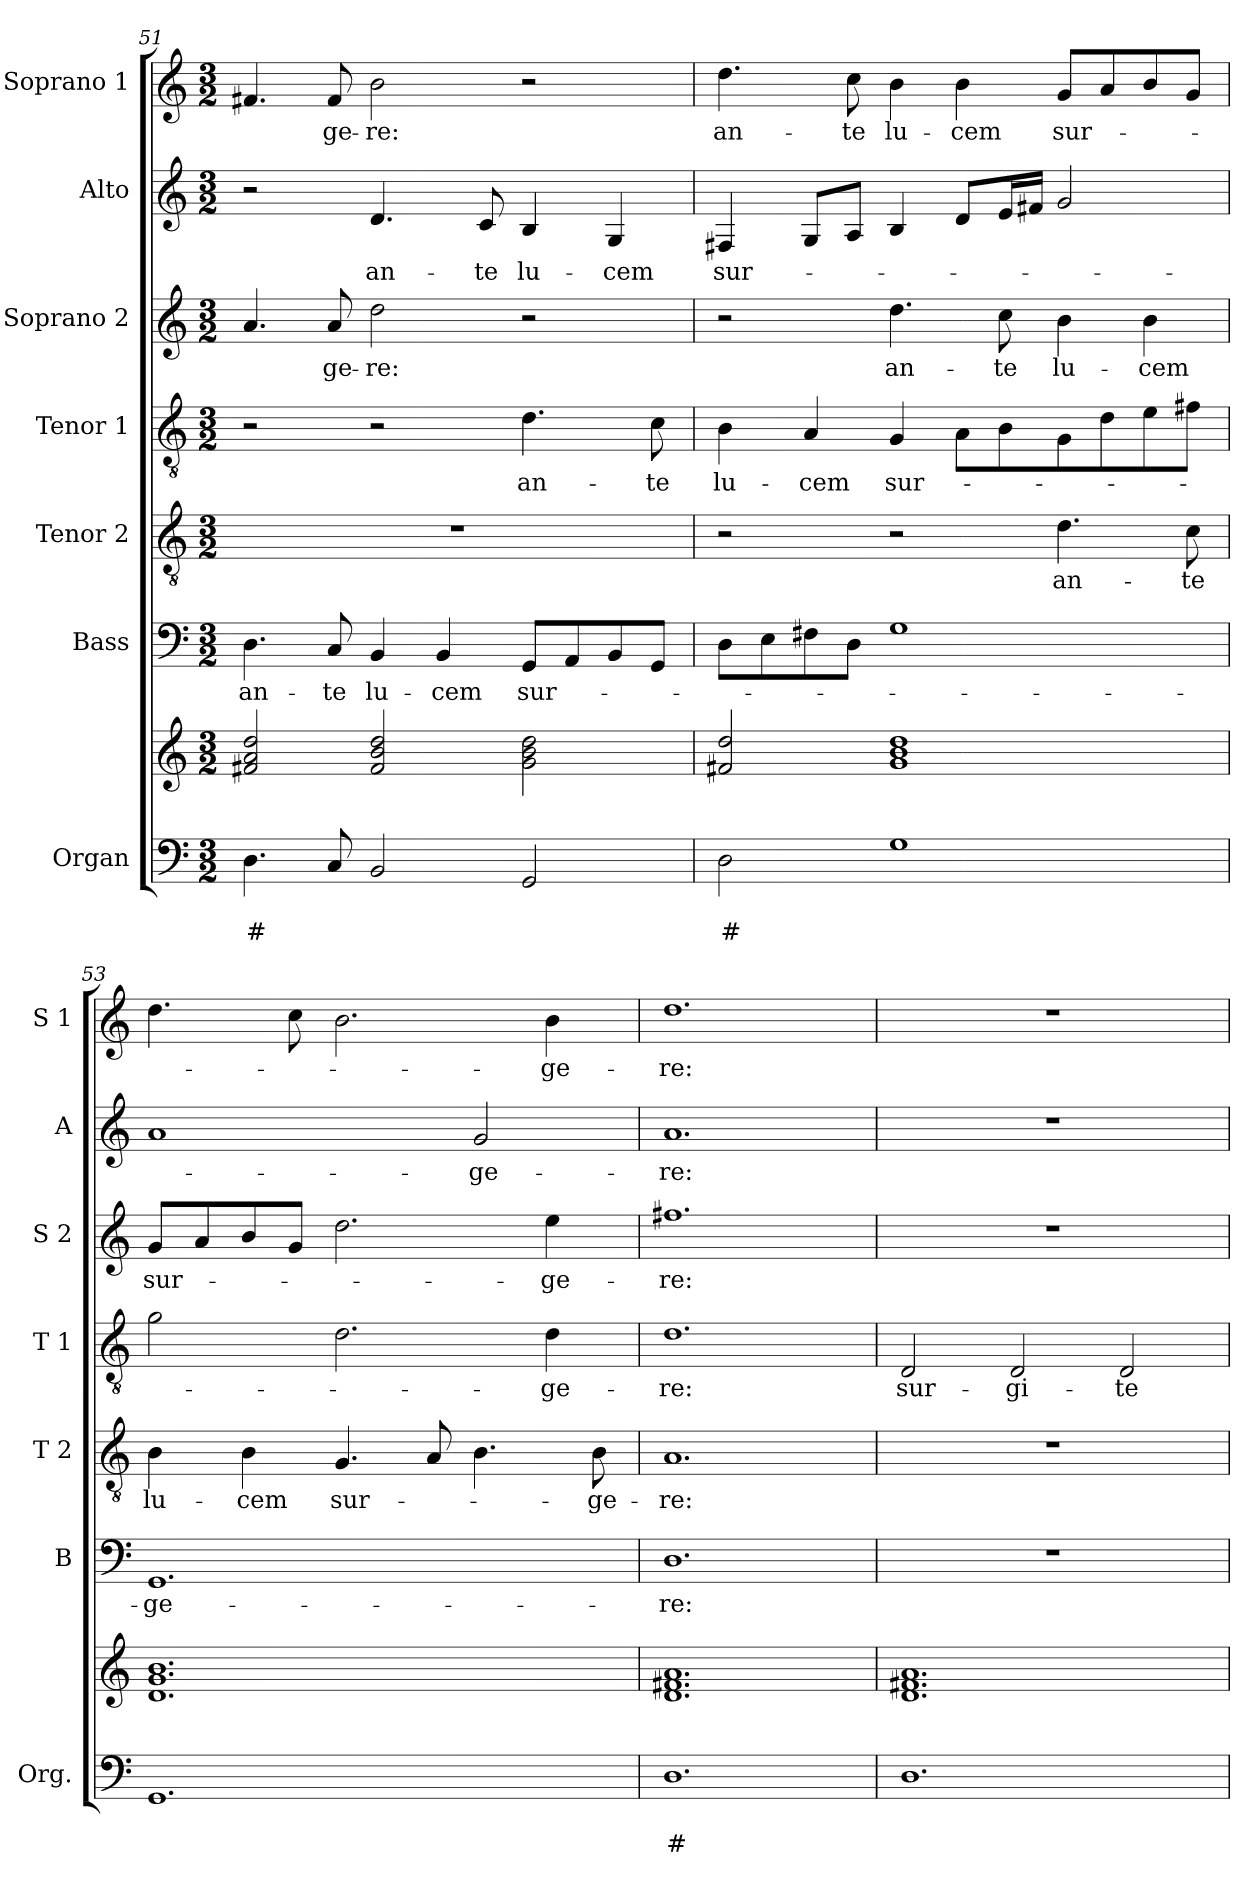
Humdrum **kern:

**kern	**text	**text	**kern	**kern	**text	**kern	**text	**kern	**text	**kern	**text	**kern	**text	**kern	**text
*part7	*part7	*part7	*part7	*part6	*part6	*part5	*part5	*part4	*part4	*part3	*part3	*part2	*part2	*part1	*part1
*staff8	*staff8	*staff8	*staff7	*staff6	*staff6	*staff5	*staff5	*staff4	*staff4	*staff3	*staff3	*staff2	*staff2	*staff1	*staff1
*I"Organ	*	*	*	*I"Bass	*	*I"Tenor 2	*	*I"Tenor 1	*	*I"Soprano 2	*	*I"Alto	*	*I"Soprano 1	*
*I'Org.	*	*	*	*I'B	*	*I'T 2	*	*I'T 1	*	*I'S 2	*	*I'A	*	*I'S 1	*
!!LO:LB:g=z
*clefF4	*	*	*clefG2	*clefF4	*	*clefGv2	*	*clefGv2	*	*clefG2	*	*clefG2	*	*clefG2	*
*k[]	*	*	*k[]	*k[]	*	*k[]	*	*k[]	*	*k[]	*	*k[]	*	*k[]	*
*C:	*	*	*C:	*C:	*	*C:	*	*C:	*	*C:	*	*C:	*	*C:	*
*M3/2	*	*	*M3/2	*M3/2	*	*M3/2	*	*M3/2	*	*M3/2	*	*M3/2	*	*M3/2	*
=51	=51	=51	=51	=51	=51	=51	=51	=51	=51	=51	=51	=51	=51	=51	=51
!	!	!LO:LY:b	!	!	!LO:LY:b	!	!	!	!	!	!	!	!	!	!
4.D\	.	#	2f#X!/ 2a!/ 2dd!/	4.D\	an-	1.r	.	2r	.	4.a/	.	2r	.	4.f#X/	.
!	!	!	!	!	!LO:LY:b	!	!	!	!	!	!LO:LY:b	!	!	!	!LO:LY:b
8C/	.	.	.	8C/	-te	.	.	.	.	8a/	-ge-	.	.	8f#/	-ge-
!	!	!	!	!	!LO:LY:b	!	!	!	!	!	!LO:LY:b	!	!LO:LY:b	!	!LO:LY:b
2BB/	.	.	2f#!/ 2b!/ 2dd!/	4BB/	lu-	.	.	2r	.	2dd\	-re:	4.d/	an-	2b\	-re:
!	!	!	!	!	!LO:LY:b	!	!	!	!	!	!	!	!	!	!
.	.	.	.	4BB/	-cem	.	.	.	.	.	.	.	.	.	.
!	!	!	!	!	!	!	!	!	!	!	!	!	!LO:LY:b	!	!
.	.	.	.	.	.	.	.	.	.	.	.	8c/	-te	.	.
!	!	!	!	!	!LO:LY:b	!	!	!	!LO:LY:b	!	!	!	!LO:LY:b	!	!
2GG/	.	.	2g!\ 2b!\ 2dd!\	8GG/L	sur-	.	.	4.d\	an-	2r	.	4B/	lu-	2r	.
.	.	.	.	8AA/	.	.	.	.	.	.	.	.	.	.	.
!	!	!	!	!	!	!	!	!	!	!	!	!	!LO:LY:b	!	!
.	.	.	.	8BB/	.	.	.	.	.	.	.	4G/	-cem	.	.
!	!	!	!	!	!	!	!	!	!LO:LY:b	!	!	!	!	!	!
.	.	.	.	8GG/J	.	.	.	8c\	-te	.	.	.	.	.	.
=52	=52	=52	=52	=52	=52	=52	=52	=52	=52	=52	=52	=52	=52	=52	=52
!	!	!LO:LY:b	!	!	!	!	!	!	!LO:LY:b	!	!	!	!LO:LY:b	!	!LO:LY:b
2D\	.	#	2f#X!/ 2dd!/	8D\L	.	2r	.	4B\	lu-	2r	.	4F#X/	sur-	4.dd\	an-
.	.	.	.	8E\	.	.	.	.	.	.	.	.	.	.	.
!	!	!	!	!	!	!	!	!	!LO:LY:b	!	!	!	!	!	!
.	.	.	.	8F#X\	.	.	.	4A/	-cem	.	.	8G/L	.	.	.
!	!	!	!	!	!	!	!	!	!	!	!	!	!	!	!LO:LY:b
.	.	.	.	8D\J	.	.	.	.	.	.	.	8A/J	.	8cc\	-te
!	!	!	!	!	!	!	!	!	!LO:LY:b	!	!LO:LY:b	!	!	!	!LO:LY:b
1G	.	.	1g! 1b! 1dd!	1G	.	2r	.	4G/	sur-	4.dd\	an-	4B/	.	4b\	lu-
!	!	!	!	!	!	!	!	!	!	!	!	!	!	!	!LO:LY:b
.	.	.	.	.	.	.	.	8A\L	.	.	.	8d/L	.	4b\	-cem
!	!	!	!	!	!	!	!	!	!	!	!LO:LY:b	!	!	!	!
.	.	.	.	.	.	.	.	8B\	.	8cc\	-te	16e/L	.	.	.
.	.	.	.	.	.	.	.	.	.	.	.	16f#X/JJ	.	.	.
!	!	!	!	!	!	!	!LO:LY:b	!	!	!	!LO:LY:b	!	!	!	!LO:LY:b
.	.	.	.	.	.	4.d\	an-	8G\	.	4b\	lu-	2g/	.	8g/L	sur-
.	.	.	.	.	.	.	.	8d\	.	.	.	.	.	8a/	.
!	!	!	!	!	!	!	!	!	!	!	!LO:LY:b	!	!	!	!
.	.	.	.	.	.	.	.	8e\	.	4b\	-cem	.	.	8b/	.
!	!	!	!	!	!	!	!LO:LY:b	!	!	!	!	!	!	!	!
.	.	.	.	.	.	8c\	-te	8f#X\J	.	.	.	.	.	8g/J	.
=53	=53	=53	=53	=53	=53	=53	=53	=53	=53	=53	=53	=53	=53	=53	=53
!	!	!	!	!	!LO:LY:b	!	!LO:LY:b	!	!	!	!LO:LY:b	!	!	!	!
1.GG	.	.	1.d! 1.g! 1.b!	1.GG	-ge-	4B\	lu-	2g\	.	8g/L	sur-	1a	.	4.dd\	.
.	.	.	.	.	.	.	.	.	.	8a/	.	.	.	.	.
!	!	!	!	!	!	!	!LO:LY:b	!	!	!	!	!	!	!	!
.	.	.	.	.	.	4B\	-cem	.	.	8b/	.	.	.	.	.
.	.	.	.	.	.	.	.	.	.	8g/J	.	.	.	8cc\	.
!	!	!	!	!	!	!	!LO:LY:b	!	!	!	!	!	!	!	!
.	.	.	.	.	.	4.G/	sur-	2.d\	.	2.dd\	.	.	.	2.b\	.
.	.	.	.	.	.	8A/	.	.	.	.	.	.	.	.	.
!	!	!	!	!	!	!	!	!	!	!	!	!	!LO:LY:b	!	!
.	.	.	.	.	.	4.B\	.	.	.	.	.	2g/	-ge-	.	.
!	!	!	!	!	!	!	!	!	!LO:LY:b	!	!LO:LY:b	!	!	!	!LO:LY:b
.	.	.	.	.	.	.	.	4d\	-ge-	4ee\	-ge-	.	.	4b\	-ge-
!	!	!	!	!	!	!	!LO:LY:b	!	!	!	!	!	!	!	!
.	.	.	.	.	.	8B\	-ge-	.	.	.	.	.	.	.	.
=54	=54	=54	=54	=54	=54	=54	=54	=54	=54	=54	=54	=54	=54	=54	=54
!	!	!LO:LY:b	!	!	!LO:LY:b	!	!LO:LY:b	!	!LO:LY:b	!	!LO:LY:b	!	!LO:LY:b	!	!LO:LY:b
1.D	.	#	1.d! 1.f#X! 1.a!	1.D	-re:	1.A	-re:	1.d	-re:	1.ff#X	-re:	1.a	-re:	1.dd	-re:
!!LO:PB:g=z
=55	=55	=55	=55	=55	=55	=55	=55	=55	=55	=55	=55	=55	=55	=55	=55
!	!	!	!	!	!	!	!	!	!LO:LY:b	!	!	!	!	!	!
1.D	.	.	1.d! 1.f#X! 1.a!	1.r	.	1.r	.	2D/	sur-	1.r	.	1.r	.	1.r	.
!	!	!	!	!	!	!	!	!	!LO:LY:b	!	!	!	!	!	!
.	.	.	.	.	.	.	.	2D/	-gi-	.	.	.	.	.	.
!	!	!	!	!	!	!	!	!	!LO:LY:b	!	!	!	!	!	!
.	.	.	.	.	.	.	.	2D/	-te	.	.	.	.	.	.
=	=	=	=	=	=	=	=	=	=	=	=	=	=	=	=
*-	*-	*-	*-	*-	*-	*-	*-	*-	*-	*-	*-	*-	*-	*-	*-
